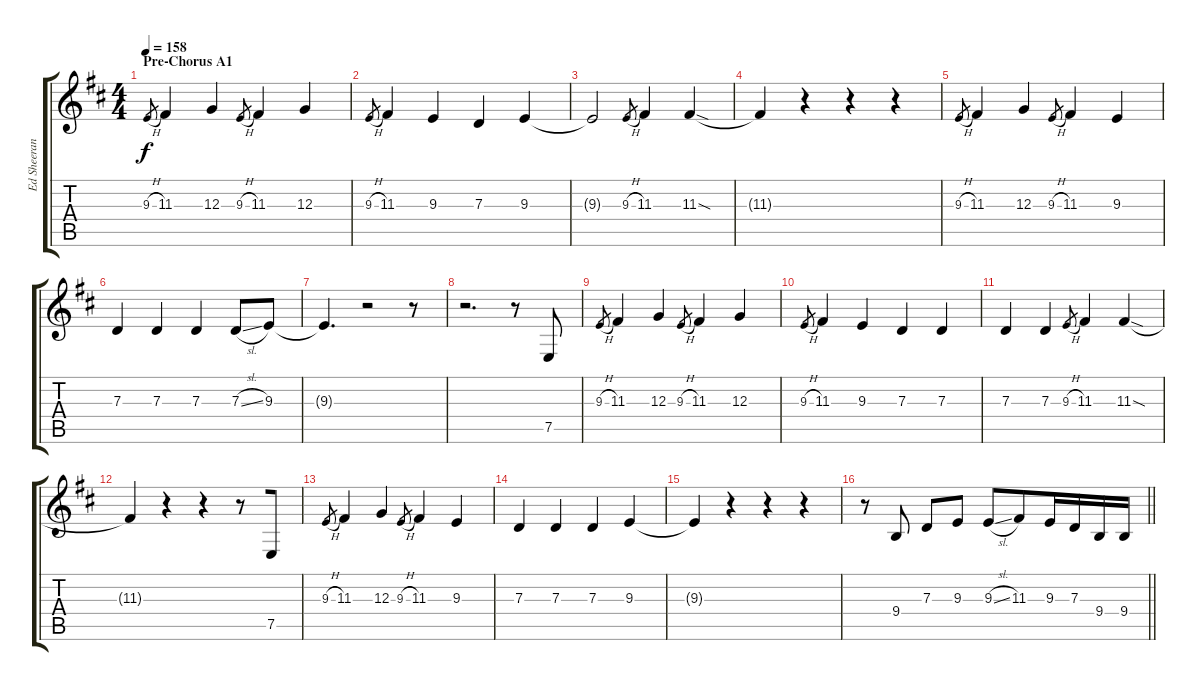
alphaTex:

\track ("Ed Sheeran Vocals" "Ed Sheeran") {instrument flute}
\staff {score tabs}
\tuning (E4 B3 G3 D3 A2 E2) {hide}
\ts (4 4)
\section ("" "Pre-Chorus A1")
\tempo 158
\clef g2
\ks d
9.3{h}.8{gr dy f beam merge} 11.3.4 12.3.4 9.3{h}.8{gr beam merge} 11.3.4 12.3.4 |
9.3{h}.8{gr beam merge} 11.3.4 9.3.4 7.3.4 9.3.4 |
9.3{t}.2 9.3{h}.8{gr beam merge} 11.3.4 11.3{sod}.4 |
11.3{t}.4 r.4 r.4 r.4 |
9.3{h}.8{gr beam merge} 11.3.4 12.3.4 9.3{h}.8{gr beam merge} 11.3.4 9.3.4 |
7.3.4 7.3.4{beam merge} 7.3.4{beam merge} 7.3{sl}.8 9.3.8 |
9.3{t}.4{d beam merge} r.2 r.8 |
r.2{d} r.8{beam merge} 7.5.8 |
9.3{h}.8{gr beam merge} 11.3.4 12.3.4 9.3{h}.8{gr beam merge} 11.3.4 12.3.4 |
9.3{h}.8{gr beam merge} 11.3.4 9.3.4 7.3.4 7.3.4 |
7.3.4{beam merge} 7.3.4 9.3{h}.8{gr beam merge} 11.3.4 11.3{sod}.4 |
11.3{t}.4{beam merge} r.4 r.4 r.8{beam merge} 7.5.8 |
9.3{h}.8{gr beam merge} 11.3.4 12.3.4 9.3{h}.8{gr beam merge} 11.3.4 9.3.4 |
7.3.4 7.3.4{beam merge} 7.3.4{beam merge} 9.3.4 |
9.3{t}.4 r.4 r.4 r.4 |
\barLineRight lightlight
r.8 9.4.8 7.3.8 9.3.8 9.3{sl}.8{beam merge} 11.3.8{beam merge} 9.3.16 7.3.16{beam merge} 9.4.16{beam merge} 9.4.16
